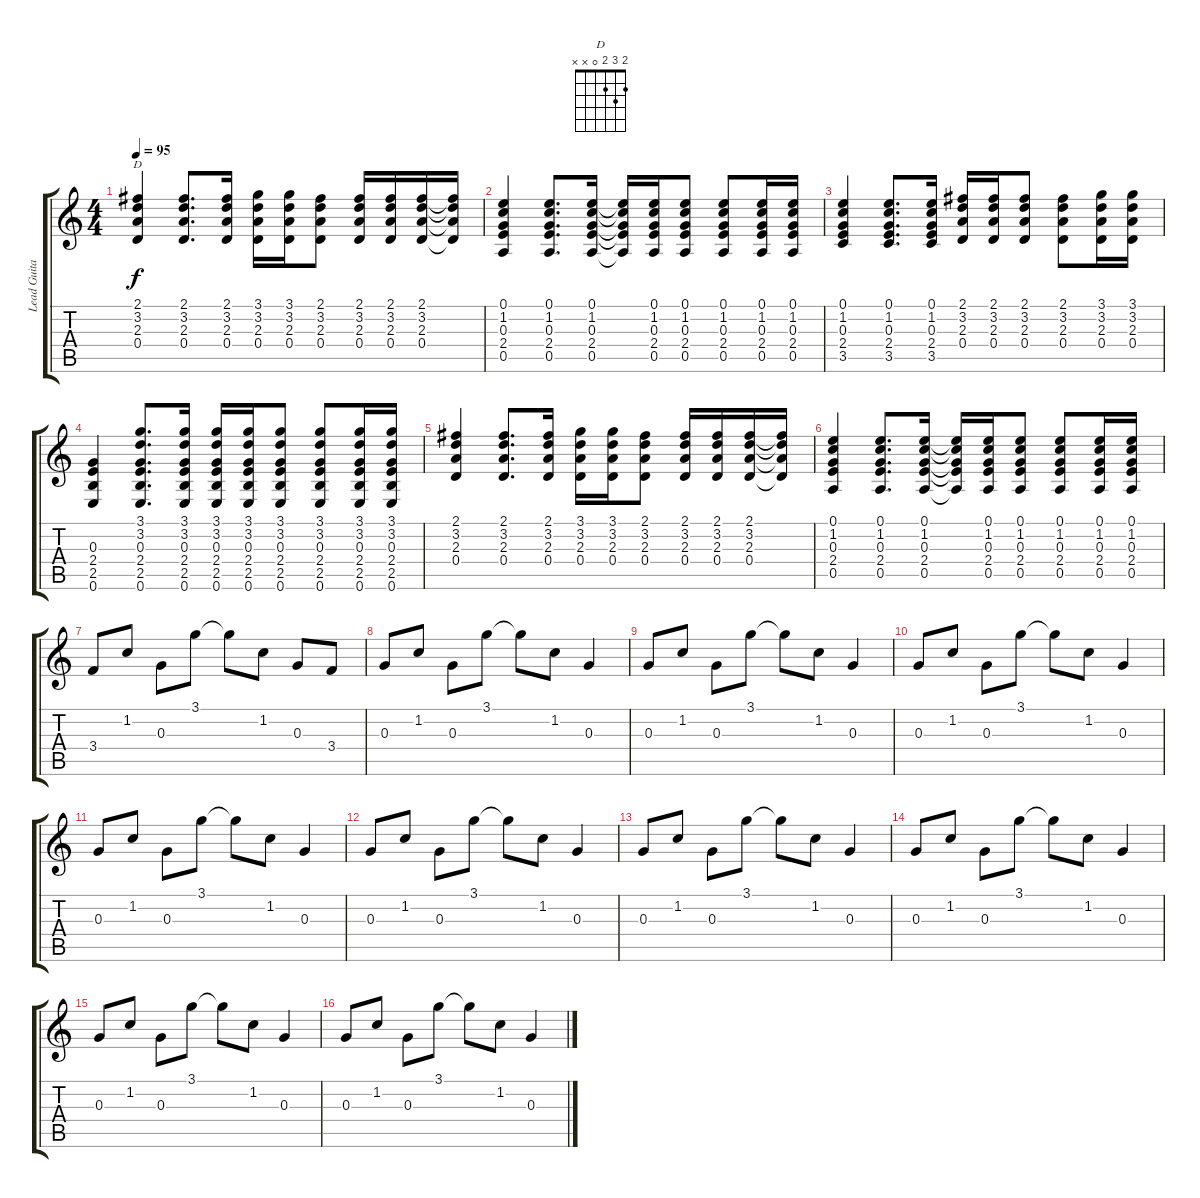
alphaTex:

\track ("Lead Guitar" "Lead Guita") {instrument distortionguitar}
\staff {score tabs}
\tuning (E4 B3 G3 D3 A2 E2) {hide}
\chord ("D" 2 3 2 0 x x)
\ts (4 4)
\tempo 95
\clef g2
\ks c
(2.1 3.2 2.3 0.4).4{ch "D" dy f} (2.1 3.2 2.3 0.4).8{d} (2.1 3.2 2.3 0.4).16 (3.1 3.2 2.3 0.4).16 (3.1 3.2 2.3 0.4).16 (2.1 3.2 2.3 0.4).8 (2.1 3.2 2.3 0.4).16 (2.1 3.2 2.3 0.4).16 (2.1 3.2 2.3 0.4).16 (2.1{t} 3.2{t} 2.3{t} 0.4{t}).16 |
(0.1 1.2 0.3 2.4 0.5).4 (0.1 1.2 0.3 2.4 0.5).8{d} (0.1 1.2 0.3 2.4 0.5).16 (0.1{t} 1.2{t} 0.3{t} 2.4{t} 0.5{t}).16 (0.1 1.2 0.3 2.4 0.5).16 (0.1 1.2 0.3 2.4 0.5).8 (0.1 1.2 0.3 2.4 0.5).8 (0.1 1.2 0.3 2.4 0.5).16 (0.1 1.2 0.3 2.4 0.5).16 |
(0.1 1.2 0.3 2.4 3.5).4 (0.1 1.2 0.3 2.4 3.5).8{d} (0.1 1.2 0.3 2.4 3.5).16 (2.1 3.2 2.3 0.4).16 (2.1 3.2 2.3 0.4).16 (2.1 3.2 2.3 0.4).8 (2.1 3.2 2.3 0.4).8 (3.1 3.2 2.3 0.4).16 (3.1 3.2 2.3 0.4).16 |
(0.3 2.4 2.5 0.6).4 (3.1 3.2 0.3 2.4 2.5 0.6).8{d} (3.1 3.2 0.3 2.4 2.5 0.6).16 (3.1 3.2 0.3 2.4 2.5 0.6).16 (3.1 3.2 0.3 2.4 2.5 0.6).16 (3.1 3.2 0.3 2.4 2.5 0.6).8 (3.1 3.2 0.3 2.4 2.5 0.6).8 (3.1 3.2 0.3 2.4 2.5 0.6).16 (3.1 3.2 0.3 2.4 2.5 0.6).16 |
(2.1 3.2 2.3 0.4).4 (2.1 3.2 2.3 0.4).8{d} (2.1 3.2 2.3 0.4).16 (3.1 3.2 2.3 0.4).16 (3.1 3.2 2.3 0.4).16 (2.1 3.2 2.3 0.4).8 (2.1 3.2 2.3 0.4).16 (2.1 3.2 2.3 0.4).16 (2.1 3.2 2.3 0.4).16 (2.1{t} 3.2{t} 2.3{t} 0.4{t}).16 |
(0.1 1.2 0.3 2.4 0.5).4 (0.1 1.2 0.3 2.4 0.5).8{d} (0.1 1.2 0.3 2.4 0.5).16 (0.1{t} 1.2{t} 0.3{t} 2.4{t} 0.5{t}).16 (0.1 1.2 0.3 2.4 0.5).16 (0.1 1.2 0.3 2.4 0.5).8 (0.1 1.2 0.3 2.4 0.5).8 (0.1 1.2 0.3 2.4 0.5).16 (0.1 1.2 0.3 2.4 0.5).16 |
3.4.8{volume 16 instrument overdrivenguitar} 1.2.8 0.3.8 3.1.8 3.1{t}.8 1.2.8 0.3.8 3.4.8 |
0.3.8 1.2.8 0.3.8 3.1.8 3.1{t}.8 1.2.8 0.3.4 |
0.3.8 1.2.8 0.3.8 3.1.8 3.1{t}.8 1.2.8 0.3.4 |
0.3.8 1.2.8 0.3.8 3.1.8 3.1{t}.8 1.2.8 0.3.4 |
0.3.8 1.2.8 0.3.8 3.1.8 3.1{t}.8 1.2.8 0.3.4 |
0.3.8 1.2.8 0.3.8 3.1.8 3.1{t}.8 1.2.8 0.3.4 |
0.3.8 1.2.8 0.3.8 3.1.8 3.1{t}.8 1.2.8 0.3.4 |
0.3.8 1.2.8 0.3.8 3.1.8 3.1{t}.8 1.2.8 0.3.4 |
0.3.8 1.2.8 0.3.8 3.1.8 3.1{t}.8 1.2.8 0.3.4 |
0.3.8 1.2.8 0.3.8 3.1.8 3.1{t}.8 1.2.8 0.3.4
